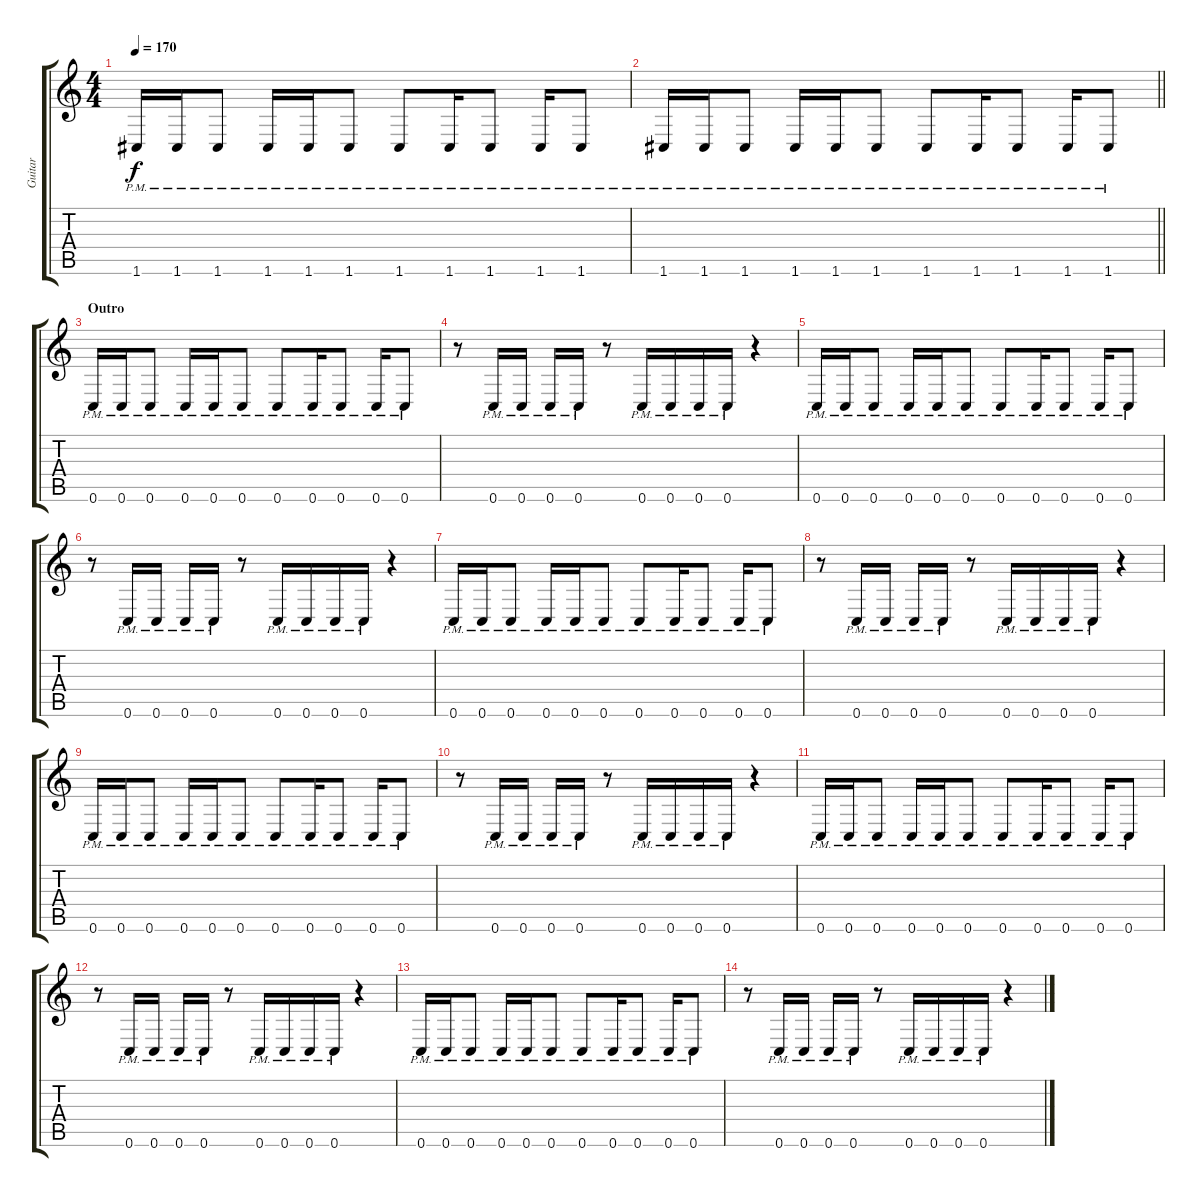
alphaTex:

\track ("Guitar" "Guitar") {instrument overdrivenguitar}
\staff {score tabs}
\tuning (D4 A3 F3 C3 G2 C2) {hide}
\ts (4 4)
\tempo 170
\clef g2
\ks c
1.6{pm}.16{dy f} 1.6{pm}.16 1.6{pm}.8 1.6{pm}.16 1.6{pm}.16 1.6{pm}.8 1.6{pm}.8 1.6{pm}.16 1.6{pm}.8 1.6{pm}.16 1.6{pm}.8 |
\barLineRight lightlight
1.6{pm}.16 1.6{pm}.16 1.6{pm}.8 1.6{pm}.16 1.6{pm}.16 1.6{pm}.8 1.6{pm}.8 1.6{pm}.16 1.6{pm}.8 1.6{pm}.16 1.6{pm}.8 |
\section ("" "Outro")
0.6{pm}.16 0.6{pm}.16 0.6{pm}.8 0.6{pm}.16 0.6{pm}.16 0.6{pm}.8 0.6{pm}.8 0.6{pm}.16 0.6{pm}.8 0.6{pm}.16 0.6{pm}.8 |
r.8 0.6{pm}.16 0.6{pm}.16 0.6{pm}.16 0.6{pm}.16 r.8 0.6{pm}.16 0.6{pm}.16 0.6{pm}.16 0.6{pm}.16 r.4 |
0.6{pm}.16 0.6{pm}.16 0.6{pm}.8 0.6{pm}.16 0.6{pm}.16 0.6{pm}.8 0.6{pm}.8 0.6{pm}.16 0.6{pm}.8 0.6{pm}.16 0.6{pm}.8 |
r.8 0.6{pm}.16 0.6{pm}.16 0.6{pm}.16 0.6{pm}.16 r.8 0.6{pm}.16 0.6{pm}.16 0.6{pm}.16 0.6{pm}.16 r.4 |
0.6{pm}.16 0.6{pm}.16 0.6{pm}.8 0.6{pm}.16 0.6{pm}.16 0.6{pm}.8 0.6{pm}.8 0.6{pm}.16 0.6{pm}.8 0.6{pm}.16 0.6{pm}.8 |
r.8 0.6{pm}.16 0.6{pm}.16 0.6{pm}.16 0.6{pm}.16 r.8 0.6{pm}.16 0.6{pm}.16 0.6{pm}.16 0.6{pm}.16 r.4 |
0.6{pm}.16 0.6{pm}.16 0.6{pm}.8 0.6{pm}.16 0.6{pm}.16 0.6{pm}.8 0.6{pm}.8 0.6{pm}.16 0.6{pm}.8 0.6{pm}.16 0.6{pm}.8 |
r.8 0.6{pm}.16 0.6{pm}.16 0.6{pm}.16 0.6{pm}.16 r.8 0.6{pm}.16 0.6{pm}.16 0.6{pm}.16 0.6{pm}.16 r.4 |
0.6{pm}.16 0.6{pm}.16 0.6{pm}.8 0.6{pm}.16 0.6{pm}.16 0.6{pm}.8 0.6{pm}.8 0.6{pm}.16 0.6{pm}.8 0.6{pm}.16 0.6{pm}.8 |
r.8 0.6{pm}.16 0.6{pm}.16 0.6{pm}.16 0.6{pm}.16 r.8 0.6{pm}.16 0.6{pm}.16 0.6{pm}.16 0.6{pm}.16 r.4 |
0.6{pm}.16 0.6{pm}.16 0.6{pm}.8 0.6{pm}.16 0.6{pm}.16 0.6{pm}.8 0.6{pm}.8 0.6{pm}.16 0.6{pm}.8 0.6{pm}.16 0.6{pm}.8 |
r.8 0.6{pm}.16 0.6{pm}.16 0.6{pm}.16 0.6{pm}.16 r.8 0.6{pm}.16 0.6{pm}.16 0.6{pm}.16 0.6{pm}.16 r.4
